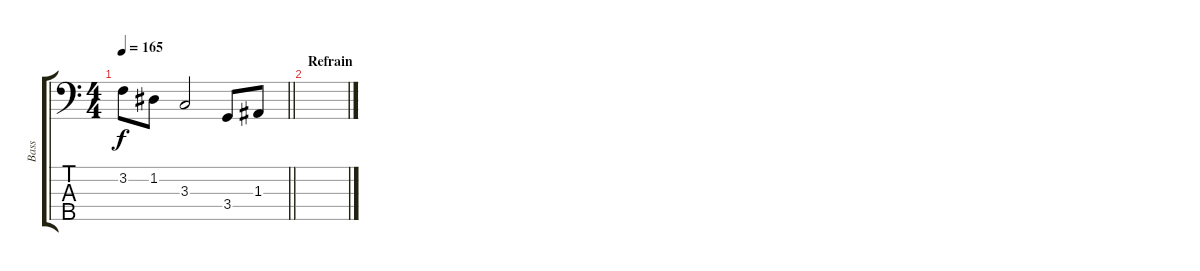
\track ("Bass" "Bass") {instrument electricbassfinger}
\staff {score tabs}
\tuning (G2 D2 A1 E1 B0) {hide}
\ts (4 4)
\tempo 165
\clef f4
\barLineRight lightlight
\ks c
3.2.8{dy f} 1.2.8 3.3.2 3.4.8 1.3.8 |
\section ("" "Refrain")
